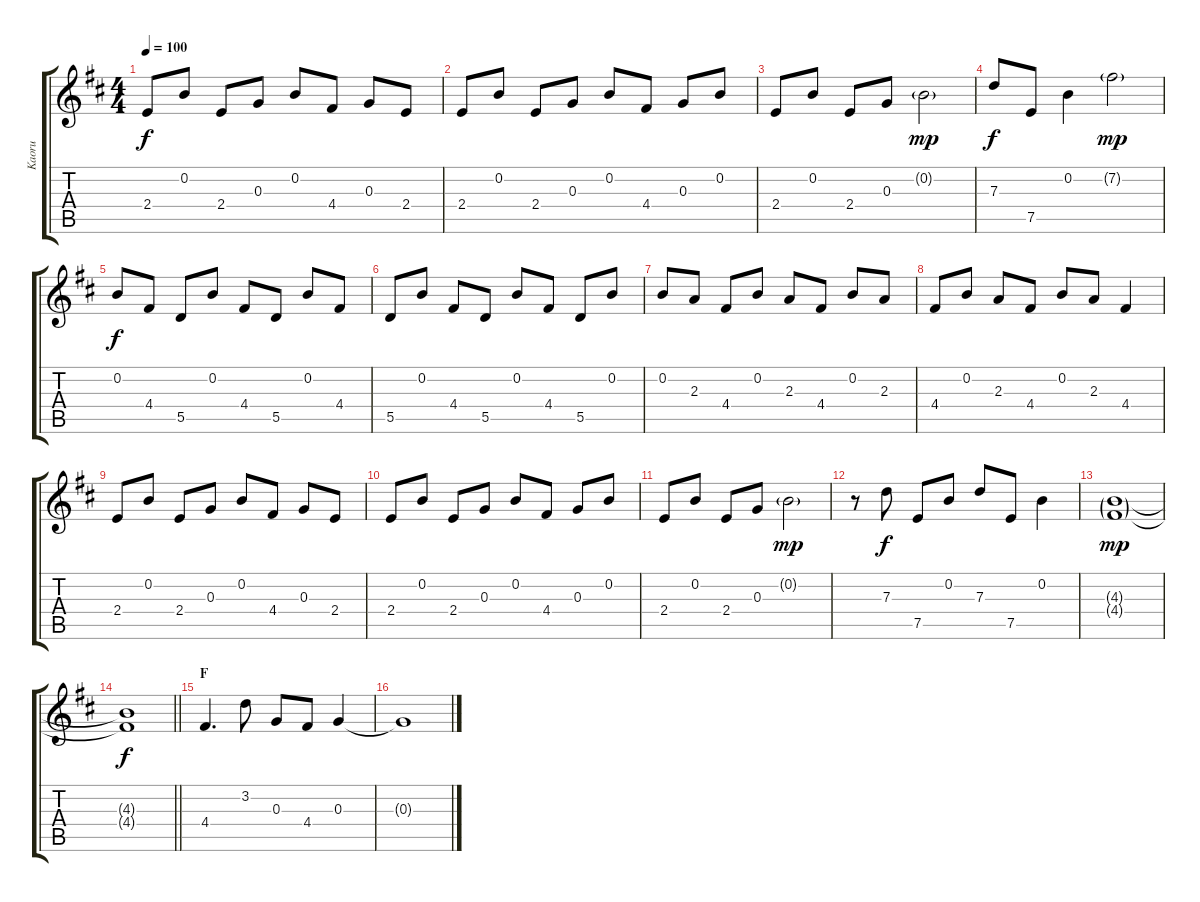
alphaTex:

\track ("Kaoru" "Kaoru") {instrument electricguitarjazz}
\staff {score tabs}
\tuning (E4 B3 G3 D3 A2 E2) {hide}
\ts (4 4)
\tempo 100
\clef g2
\ks d
2.4.8{dy f} 0.2.8 2.4.8 0.3.8 0.2.8 4.4.8 0.3.8 2.4.8 |
2.4.8 0.2.8 2.4.8 0.3.8 0.2.8 4.4.8 0.3.8 0.2.8 |
2.4.8 0.2.8 2.4.8 0.3.8 0.2{g}.2{dy mp} |
7.3.8{dy f} 7.5.8 0.2.4 7.2{g}.2{dy mp} |
0.2.8{dy f} 4.4.8 5.5.8 0.2.8 4.4.8 5.5.8 0.2.8 4.4.8 |
5.5.8 0.2.8 4.4.8 5.5.8 0.2.8 4.4.8 5.5.8 0.2.8 |
0.2.8 2.3.8 4.4.8 0.2.8 2.3.8 4.4.8 0.2.8 2.3.8 |
4.4.8 0.2.8 2.3.8 4.4.8 0.2.8 2.3.8 4.4.4 |
2.4.8 0.2.8 2.4.8 0.3.8 0.2.8 4.4.8 0.3.8 2.4.8 |
2.4.8 0.2.8 2.4.8 0.3.8 0.2.8 4.4.8 0.3.8 0.2.8 |
2.4.8 0.2.8 2.4.8 0.3.8 0.2{g}.2{dy mp} |
r.8 7.3.8{dy f} 7.5.8 0.2.8 7.3.8 7.5.8 0.2.4 |
(4.3{g} 4.4{g}).1{dy mp} |
\barLineRight lightlight
(4.3{t} 4.4{t}).1{dy f} |
\section ("" "F")
4.4.4{d} 3.2.8 0.3.8 4.4.8 0.3.4 |
0.3{t}.1
